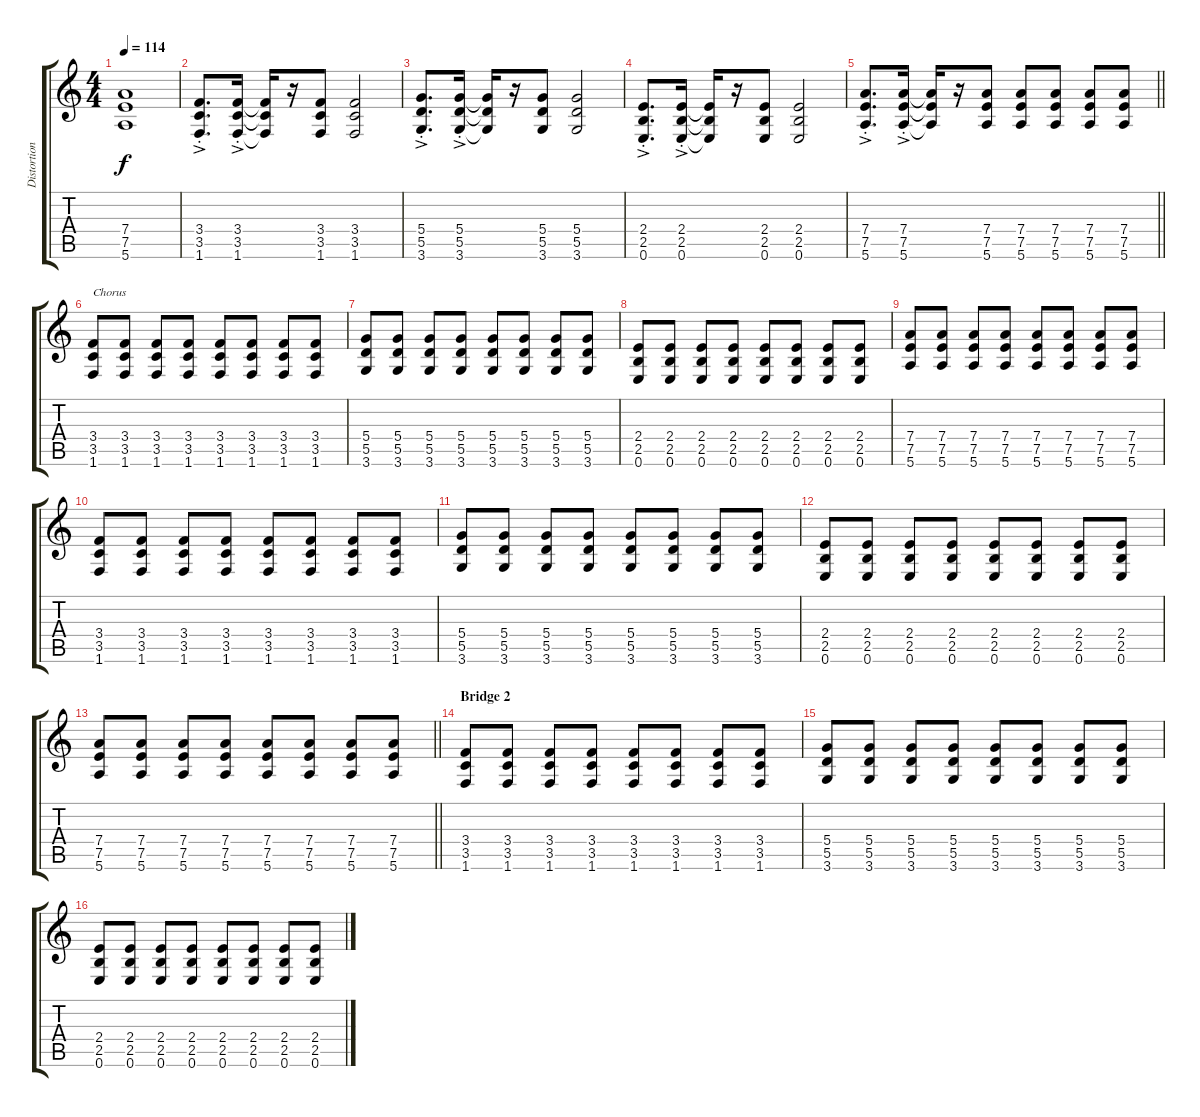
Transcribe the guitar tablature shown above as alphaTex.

\track ("Distortion 1" "Distortion") {instrument distortionguitar}
\staff {score tabs}
\tuning (E4 B3 G3 D3 A2 E2) {hide}
\ts (4 4)
\tempo 114
\clef g2
\ks c
(7.4{t} 7.5{t} 5.6{t}).1{dy f} |
(3.4{ac st} 3.5{ac st} 1.6{ac st}).8{d} (3.4{ac st} 3.5{ac st} 1.6{ac st}).16 (3.4{t} 3.5{t} 1.6{t}).16 r.16 (3.4 3.5 1.6).8 (3.4 3.5 1.6).2 |
(5.4{ac st} 5.5{ac st} 3.6{ac st}).8{d} (5.4{ac st} 5.5{ac st} 3.6{ac st}).16 (5.4{t} 5.5{t} 3.6{t}).16 r.16 (5.4 5.5 3.6).8 (5.4 5.5 3.6).2 |
(2.4{ac st} 2.5{ac st} 0.6{ac st}).8{d} (2.4{ac st} 2.5{ac st} 0.6{ac st}).16 (2.4{t} 2.5{t} 0.6{t}).16 r.16 (2.4 2.5 0.6).8 (2.4 2.5 0.6).2 |
\barLineRight lightlight
(7.4{ac st} 7.5{ac st} 5.6{ac st}).8{d} (7.4{ac st} 7.5{ac st} 5.6{ac st}).16 (7.4{t} 7.5{t} 5.6{t}).16 r.16 (7.4 7.5 5.6).8 (7.4 7.5 5.6).8 (7.4 7.5 5.6).8 (7.4 7.5 5.6).8 (7.4 7.5 5.6).8 |
(3.4 3.5 1.6).8{txt "Chorus"} (3.4 3.5 1.6).8 (3.4 3.5 1.6).8 (3.4 3.5 1.6).8 (3.4 3.5 1.6).8 (3.4 3.5 1.6).8 (3.4 3.5 1.6).8 (3.4 3.5 1.6).8 |
(5.4 5.5 3.6).8 (5.4 5.5 3.6).8 (5.4 5.5 3.6).8 (5.4 5.5 3.6).8 (5.4 5.5 3.6).8 (5.4 5.5 3.6).8 (5.4 5.5 3.6).8 (5.4 5.5 3.6).8 |
(2.4 2.5 0.6).8 (2.4 2.5 0.6).8 (2.4 2.5 0.6).8 (2.4 2.5 0.6).8 (2.4 2.5 0.6).8 (2.4 2.5 0.6).8 (2.4 2.5 0.6).8 (2.4 2.5 0.6).8 |
(7.4 7.5 5.6).8 (7.4 7.5 5.6).8 (7.4 7.5 5.6).8 (7.4 7.5 5.6).8 (7.4 7.5 5.6).8 (7.4 7.5 5.6).8 (7.4 7.5 5.6).8 (7.4 7.5 5.6).8 |
(3.4 3.5 1.6).8 (3.4 3.5 1.6).8 (3.4 3.5 1.6).8 (3.4 3.5 1.6).8 (3.4 3.5 1.6).8 (3.4 3.5 1.6).8 (3.4 3.5 1.6).8 (3.4 3.5 1.6).8 |
(5.4 5.5 3.6).8 (5.4 5.5 3.6).8 (5.4 5.5 3.6).8 (5.4 5.5 3.6).8 (5.4 5.5 3.6).8 (5.4 5.5 3.6).8 (5.4 5.5 3.6).8 (5.4 5.5 3.6).8 |
(2.4 2.5 0.6).8 (2.4 2.5 0.6).8 (2.4 2.5 0.6).8 (2.4 2.5 0.6).8 (2.4 2.5 0.6).8 (2.4 2.5 0.6).8 (2.4 2.5 0.6).8 (2.4 2.5 0.6).8 |
\barLineRight lightlight
(7.4 7.5 5.6).8 (7.4 7.5 5.6).8 (7.4 7.5 5.6).8 (7.4 7.5 5.6).8 (7.4 7.5 5.6).8 (7.4 7.5 5.6).8 (7.4 7.5 5.6).8 (7.4 7.5 5.6).8 |
\section ("" "Bridge 2")
(3.4 3.5 1.6).8 (3.4 3.5 1.6).8 (3.4 3.5 1.6).8 (3.4 3.5 1.6).8 (3.4 3.5 1.6).8 (3.4 3.5 1.6).8 (3.4 3.5 1.6).8 (3.4 3.5 1.6).8 |
(5.4 5.5 3.6).8 (5.4 5.5 3.6).8 (5.4 5.5 3.6).8 (5.4 5.5 3.6).8 (5.4 5.5 3.6).8 (5.4 5.5 3.6).8 (5.4 5.5 3.6).8 (5.4 5.5 3.6).8 |
(2.4 2.5 0.6).8 (2.4 2.5 0.6).8 (2.4 2.5 0.6).8 (2.4 2.5 0.6).8 (2.4 2.5 0.6).8 (2.4 2.5 0.6).8 (2.4 2.5 0.6).8 (2.4 2.5 0.6).8
